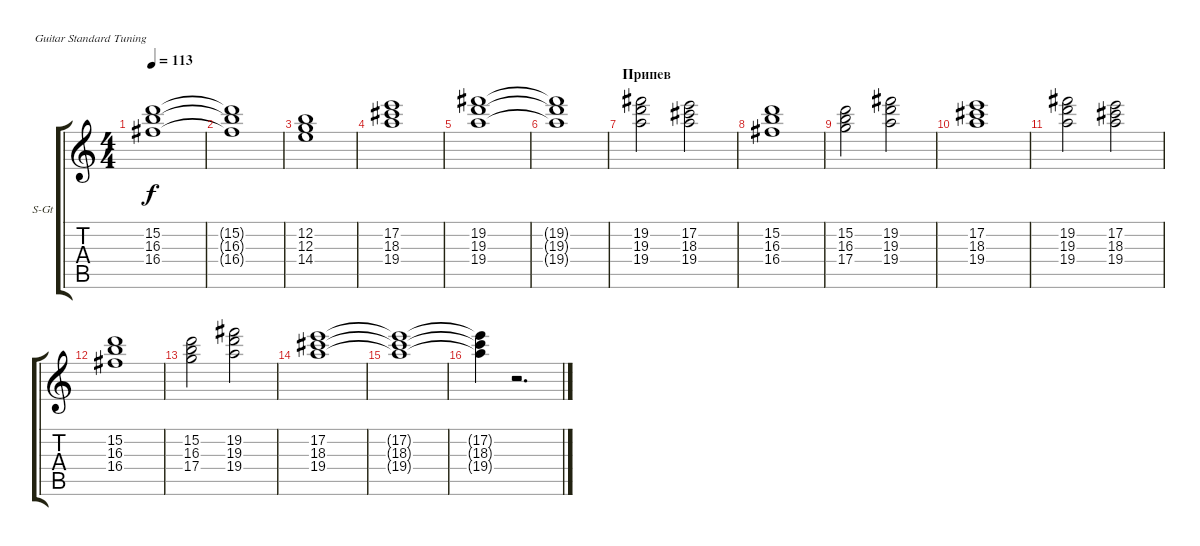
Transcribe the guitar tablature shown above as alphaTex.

\defaultSystemsLayout 4
\bracketExtendMode groupsimilarinstruments
\firstSystemTrackNameOrientation horizontal
\otherSystemsTrackNameOrientation horizontal
\track ("А. Андреев (клавиши)" "S-Gt") {instrument acousticguitarsteel}
\staff {score tabs}
\tuning (E4 B3 G3 D3 A2 E2)
\ts (4 4)
\tempo 113
\clef g2
\ks c
(15.2 16.3 16.4).1{dy f} |
(15.2{t} 16.3{t} 16.4{t}).1 |
(12.2 12.3 14.4).1 |
(17.2 18.3 19.4).1 |
(19.2 19.3 19.4).1 |
(19.2{t} 19.3{t} 19.4{t}).1 |
\section ("" "Припев")
(19.2 19.3 19.4).2 (17.2 18.3 19.4).2 |
(15.2 16.3 16.4).1 |
(15.2 16.3 17.4).2 (19.2 19.3 19.4).2 |
(17.2 18.3 19.4).1 |
(19.2 19.3 19.4).2 (17.2 18.3 19.4).2 |
(15.2 16.3 16.4).1 |
(15.2 16.3 17.4).2 (19.2 19.3 19.4).2 |
(17.2 18.3 19.4).1 |
(17.2{t} 18.3{t} 19.4{t}).1 |
(17.2{t} 18.3{t} 19.4{t}).4 r.2{d}
